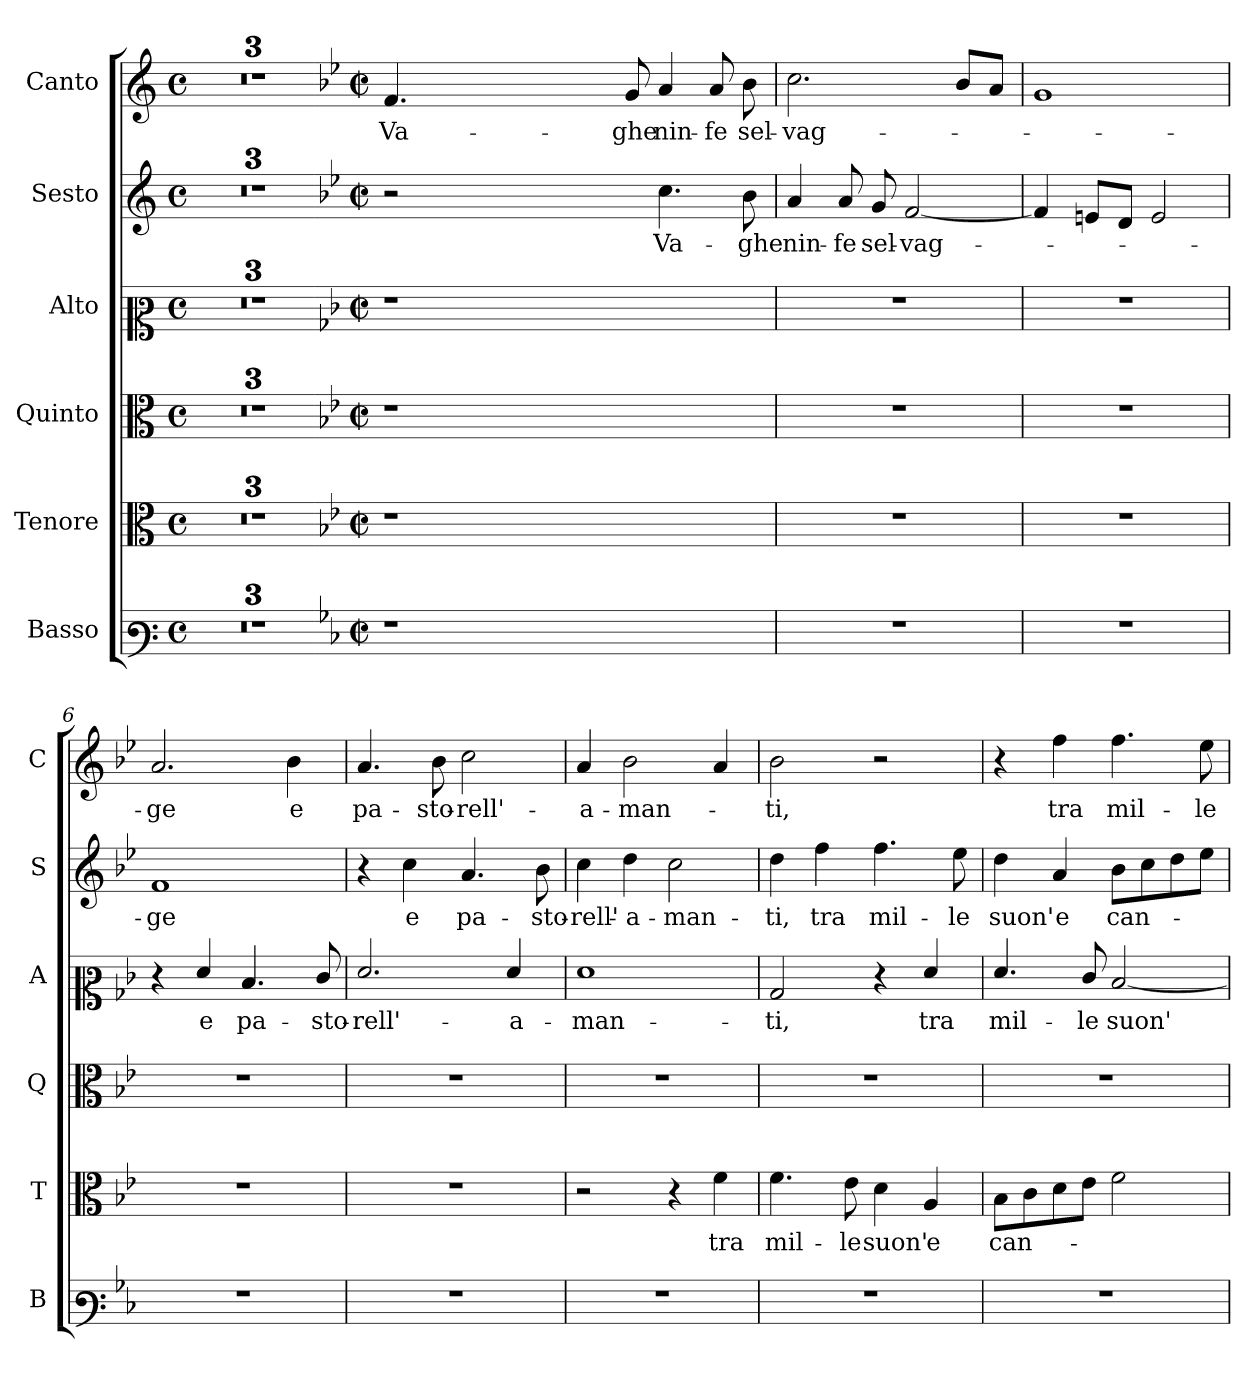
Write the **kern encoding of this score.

**kern	**kern	**text	**kern	**kern	**text	**kern	**text	**kern	**text
*part6	*part5	*part5	*part4	*part3	*part3	*part2	*part2	*part1	*part1
*staff6	*staff5	*staff5	*staff4	*staff3	*staff3	*staff2	*staff2	*staff1	*staff1
*I"Basso	*I"Tenore	*	*I"Quinto	*I"Alto	*	*I"Sesto	*	*I"Canto	*
*I'B	*I'T	*	*I'Q	*I'A	*	*I'S	*	*I'C	*
*clefF3	*clefC3	*	*clefC3	*clefC2	*	*clefG2	*	*clefG2	*
*k[]	*k[]	*	*k[]	*k[]	*	*k[]	*	*k[]	*
*C:	*C:	*	*C:	*C:	*	*C:	*	*C:	*
*M4/4	*M4/4	*	*M4/4	*M4/4	*	*M4/4	*	*M4/4	*
*met(c)	*met(c)	*	*met(c)	*met(c)	*	*met(c)	*	*met(c)	*
=1	=1	=1	=1	=1	=1	=1	=1	=1	=1
1ryy	1ryy	.	1ryy	1ryy	.	1ryy	.	1ryy	.
=2	=2	=2	=2	=2	=2	=2	=2	=2	=2
1ryy	1ryy	.	1ryy	1ryy	.	1ryy	.	1ryy	.
=3	=3	=3	=3	=3	=3	=3	=3	=3	=3
*clefF4	*clefGv2	*	*clefGv2	*clefG2	*	*	*	*	*
1ryy	1ryy	.	1ryy	1ryy	.	1ryy	.	1ryy	.
=3X1-	=3X1-	=3X1-	=3X1-	=3X1-	=3X1-	=3X1-	=3X1-	=3X1-	=3X1-
*k[b-e-]	*k[b-e-]	*	*k[b-e-]	*k[b-e-]	*	*k[b-e-]	*	*k[b-e-]	*
*B-:	*B-:	*	*B-:	*B-:	*	*B-:	*	*B-:	*
*M2/2	*M2/2	*	*M2/2	*M2/2	*	*M2/2	*	*M2/2	*
*met(c|)	*met(c|)	*	*met(c|)	*met(c|)	*	*met(c|)	*	*met(c|)	*
!	!	!	!	!	!	!	!	!	!LO:LY:b
1r	1r	.	1r	1r	.	2r	.	4.f/	Va-
.	.	.	.	.	.	.	.	1ryy	.
.	.	.	.	.	.	1ryy	.	.	.
1ryy	1ryy	.	1ryy	1ryy	.	.	.	.	.
!	!	!	!	!	!	!	!	!	!LO:LY:b
.	.	.	.	.	.	.	.	8g/	-ghe
!	!	!	!	!	!	!	!LO:LY:b	!	!LO:LY:b
.	.	.	.	.	.	4.cc\	Va-	4a/	nin-
!	!	!	!	!	!	!	!	!	!LO:LY:b
.	.	.	.	.	.	.	.	8a/	-fe
!	!	!	!	!	!	!	!LO:LY:b	!	!LO:LY:b
.	.	.	.	.	.	8b-\	-ghe	8b-\	sel-
=4	=4	=4	=4	=4	=4	=4	=4	=4	=4
!	!	!	!	!	!	!	!LO:LY:b	!	!LO:LY:b
1r	1r	.	1r	1r	.	4a/	nin-	2.cc\	-vag-
!	!	!	!	!	!	!	!LO:LY:b	!	!
.	.	.	.	.	.	8a/	-fe	.	.
!	!	!	!	!	!	!	!LO:LY:b	!	!
.	.	.	.	.	.	8g/	sel-	.	.
!	!	!	!	!	!	!	!LO:LY:b	!	!
.	.	.	.	.	.	[2f/	-vag-	.	.
.	.	.	.	.	.	.	.	8b-/L	.
.	.	.	.	.	.	.	.	8a/J	.
=5	=5	=5	=5	=5	=5	=5	=5	=5	=5
1r	1r	.	1r	1r	.	4f/]	.	1g	.
.	.	.	.	.	.	8en/L	.	.	.
.	.	.	.	.	.	8d/J	.	.	.
.	.	.	.	.	.	2e/	.	.	.
=6	=6	=6	=6	=6	=6	=6	=6	=6	=6
!	!	!	!	!	!	!	!LO:LY:b	!	!LO:LY:b
1r	1r	.	1r	4r	.	1f	-ge	2.a/	-ge
!	!	!	!	!	!LO:LY:b	!	!	!	!
.	.	.	.	4f/	e	.	.	.	.
!	!	!	!	!	!LO:LY:b	!	!	!	!
.	.	.	.	4.d/	pa-	.	.	.	.
!	!	!	!	!	!	!	!	!	!LO:LY:b
.	.	.	.	.	.	.	.	4b-\	e
!	!	!	!	!	!LO:LY:b	!	!	!	!
.	.	.	.	8e-/	-sto-	.	.	.	.
!!LO:PB:g=z
=7	=7	=7	=7	=7	=7	=7	=7	=7	=7
!	!	!	!	!	!LO:LY:b	!	!	!	!LO:LY:b
1r	1r	.	1r	2.f/	-rell'-	4r	.	4.a/	pa-
!	!	!	!	!	!	!	!LO:LY:b	!	!
.	.	.	.	.	.	4cc\	e	.	.
!	!	!	!	!	!	!	!	!	!LO:LY:b
.	.	.	.	.	.	.	.	8b-\	-sto-
!	!	!	!	!	!	!	!LO:LY:b	!	!LO:LY:b
.	.	.	.	.	.	4.a/	pa-	2cc\	-rell'-
!	!	!	!	!	!LO:LY:b	!	!	!	!
.	.	.	.	4f/	-a-	.	.	.	.
!	!	!	!	!	!	!	!LO:LY:b	!	!
.	.	.	.	.	.	8b-\	-sto-	.	.
=8	=8	=8	=8	=8	=8	=8	=8	=8	=8
!	!	!	!	!	!LO:LY:b	!	!LO:LY:b	!	!LO:LY:b
1r	2r	.	1r	1f	-man-	4cc\	-rell'-	4a/	-a-
!	!	!	!	!	!	!	!LO:LY:b	!	!LO:LY:b
.	.	.	.	.	.	4dd\	-a-	2b-\	-man-
!	!	!	!	!	!	!	!LO:LY:b	!	!
.	4r	.	.	.	.	2cc\	-man-	.	.
!	!	!LO:LY:b	!	!	!	!	!	!	!
.	4f\	tra	.	.	.	.	.	4a/	.
=9	=9	=9	=9	=9	=9	=9	=9	=9	=9
!	!	!LO:LY:b	!	!	!LO:LY:b	!	!LO:LY:b	!	!LO:LY:b
1r	4.f\	mil-	1r	2B-/	-ti,	4dd\	-ti,	2b-\	-ti,
!	!	!	!	!	!	!	!LO:LY:b	!	!
.	.	.	.	.	.	4ff\	tra	.	.
!	!	!LO:LY:b	!	!	!	!	!	!	!
.	8e-\	-le	.	.	.	.	.	.	.
!	!	!LO:LY:b	!	!	!	!	!LO:LY:b	!	!
.	4d\	suon'	.	4r	.	4.ff\	mil-	2r	.
!	!	!LO:LY:b	!	!	!LO:LY:b	!	!	!	!
.	4A/	e	.	4f/	tra	.	.	.	.
!	!	!	!	!	!	!	!LO:LY:b	!	!
.	.	.	.	.	.	8ee-\	-le	.	.
=10	=10	=10	=10	=10	=10	=10	=10	=10	=10
!	!	!LO:LY:b	!	!	!LO:LY:b	!	!LO:LY:b	!	!
1r	8B-\L	can-	1r	4.f/	mil-	4dd\	suon'	4r	.
.	8c\	.	.	.	.	.	.	.	.
!	!	!	!	!	!	!	!LO:LY:b	!	!LO:LY:b
.	8d\	.	.	.	.	4a/	e	4ff\	tra
!	!	!	!	!	!LO:LY:b	!	!	!	!
.	8e-\J	.	.	8e-/	-le	.	.	.	.
!	!	!	!	!	!LO:LY:b	!	!LO:LY:b	!	!LO:LY:b
.	2f\	.	.	[2d/	suon'	8b-\L	can-	4.ff\	mil-
.	.	.	.	.	.	8cc\	.	.	.
.	.	.	.	.	.	8dd\	.	.	.
!	!	!	!	!	!	!	!	!	!LO:LY:b
.	.	.	.	.	.	8ee-\J	.	8ee-\	-le
=	=	=	=	=	=	=	=	=	=
*-	*-	*-	*-	*-	*-	*-	*-	*-	*-
